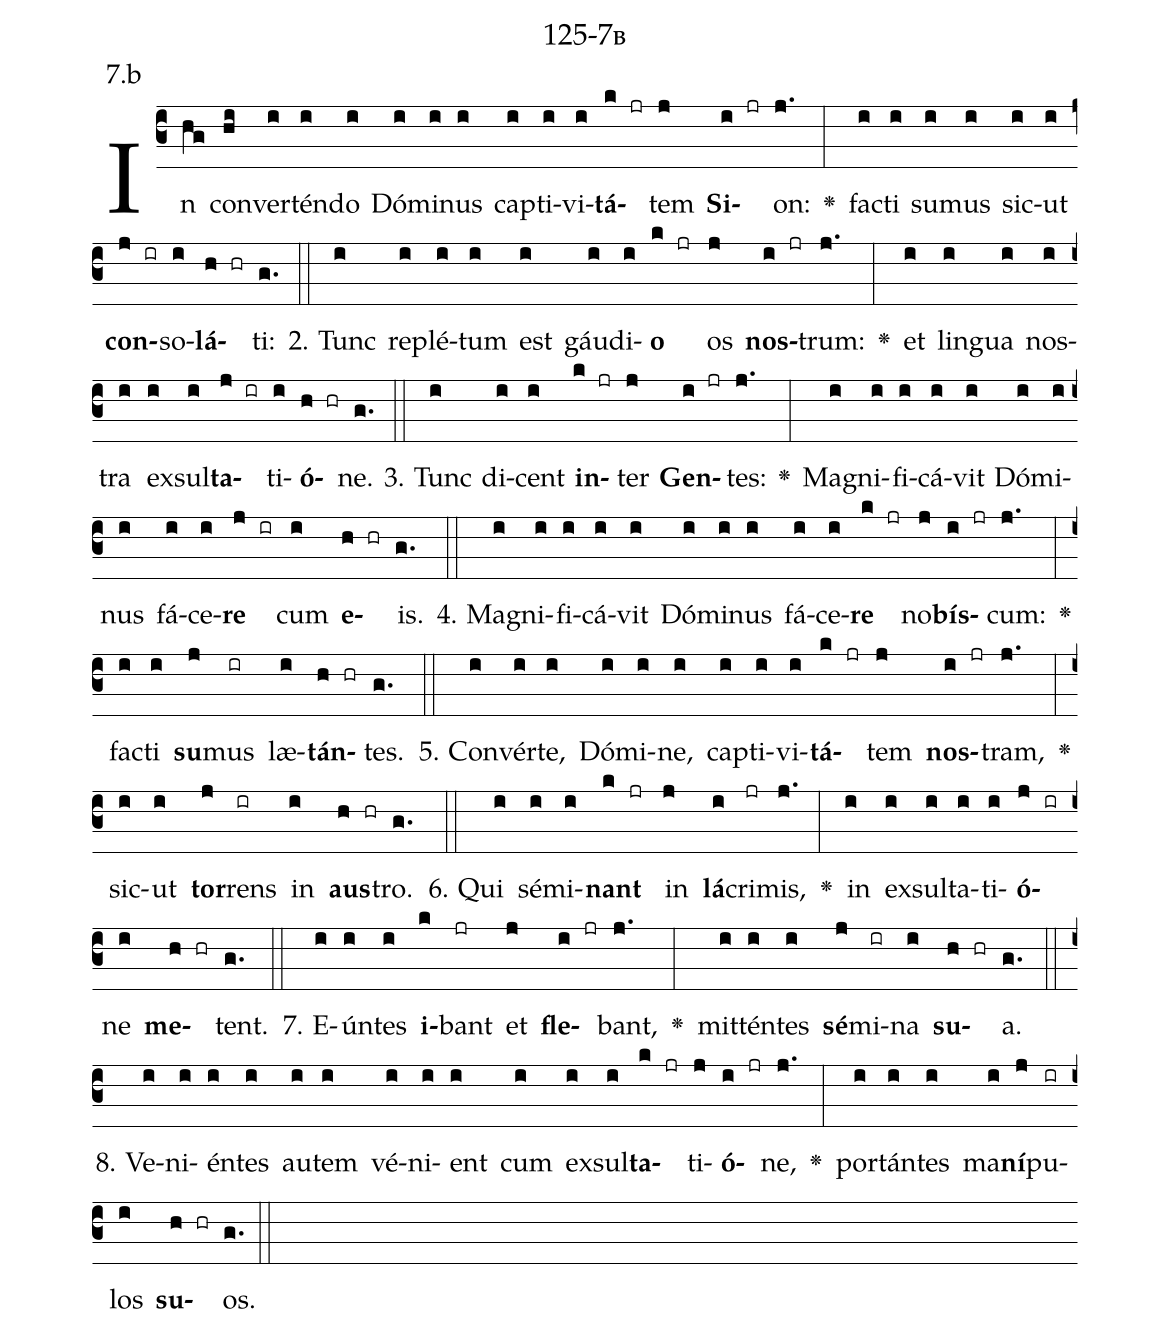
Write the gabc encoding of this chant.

name: 125-7b;
annotation: 7.b;
%%
(c3)In(hg) con(hi)ver(i)tén(i)do(i) Dó(i)mi(i)nus(i) cap(i)ti(i)vi(i)<b>tá</b>(k jr)tem(j) <b>Si</b>(i jr)on:(j.) <v>\greheightstar</v>(:) fac(i)ti(i) su(i)mus(i) sic(i)ut(i) <b>con</b>(j ir)so(i)<b>lá</b>(h hr)ti:(g.) (::)
2. Tunc(i) re(i)plé(i)tum(i) est(i) gáu(i)di(i)<b>o</b>(k jr) os(j) <b>nos</b>(i jr)trum:(j.) <v>\greheightstar</v>(:) et(i) lin(i)gua(i) nos(i)tra(i) ex(i)sul(i)<b>ta</b>(j ir)ti(i)<b>ó</b>(h hr)ne.(g.) (::)
3. Tunc(i) di(i)cent(i) <b>in</b>(k jr)ter(j) <b>Gen</b>(i jr)tes:(j.) <v>\greheightstar</v>(:) Ma(i)gni(i)fi(i)cá(i)vit(i) Dó(i)mi(i)nus(i) fá(i)ce(i)<b>re</b>(j ir) cum(i) <b>e</b>(h hr)is.(g.) (::)
4. Ma(i)gni(i)fi(i)cá(i)vit(i) Dó(i)mi(i)nus(i) fá(i)ce(i)<b>re</b>(k jr) no(j)<b>bís</b>(i jr)cum:(j.) <v>\greheightstar</v>(:) fac(i)ti(i) <b>su</b>(j)mus(ir) læ(i)<b>tán</b>(h hr)tes.(g.) (::)
5. Con(i)vér(i)te,(i) Dó(i)mi(i)ne,(i) cap(i)ti(i)vi(i)<b>tá</b>(k jr)tem(j) <b>nos</b>(i jr)tram,(j.) <v>\greheightstar</v>(:) sic(i)ut(i) <b>tor</b>(j)rens(ir) in(i) <b>aus</b>(h hr)tro.(g.) (::)
6. Qui(i) sé(i)mi(i)<b>nant</b>(k jr) in(j) <b>lá</b>(i)cri(jr)mis,(j.) <v>\greheightstar</v>(:) in(i) ex(i)sul(i)ta(i)ti(i)<b>ó</b>(j ir)ne(i) <b>me</b>(h hr)tent.(g.) (::)
7. E(i)ún(i)tes(i) <b>i</b>(k)bant(jr) et(j) <b>fle</b>(i jr)bant,(j.) <v>\greheightstar</v>(:) mit(i)tén(i)tes(i) <b>sé</b>(j)mi(ir)na(i) <b>su</b>(h hr)a.(g.) (::)
8. Ve(i)ni(i)én(i)tes(i) au(i)tem(i) vé(i)ni(i)ent(i) cum(i) ex(i)sul(i)<b>ta</b>(k jr)ti(j)<b>ó</b>(i jr)ne,(j.) <v>\greheightstar</v>(:) por(i)tán(i)tes(i) ma(i)<b>ní</b>(j)pu(ir)los(i) <b>su</b>(h hr)os.(g.) (::)
